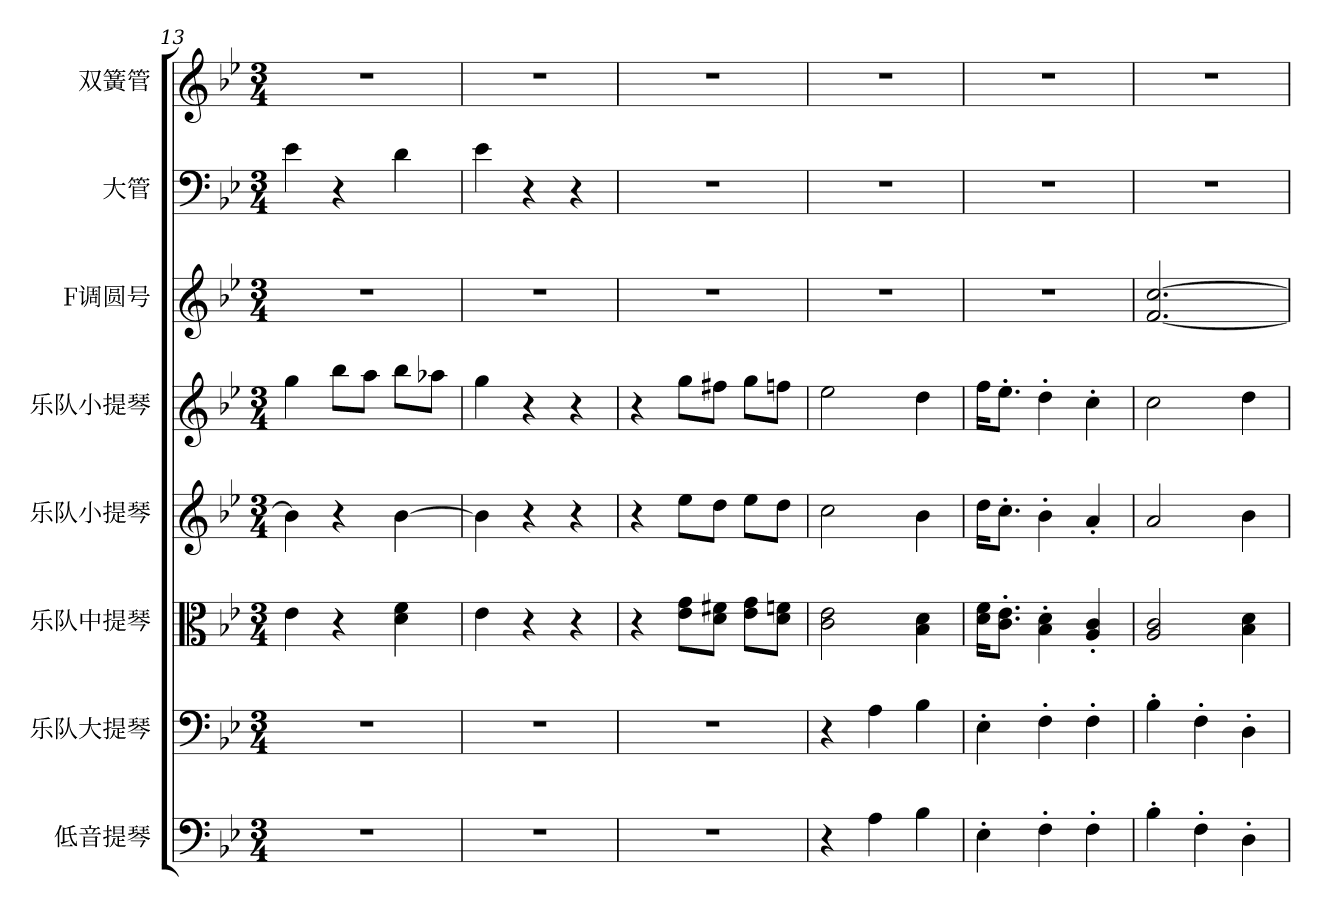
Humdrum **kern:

**kern	**kern	**kern	**kern	**kern	**kern	**kern	**kern
*part8	*part7	*part6	*part5	*part4	*part3	*part2	*part1
*staff8	*staff7	*staff6	*staff5	*staff4	*staff3	*staff2	*staff1
*I"低音提琴	*I"乐队大提琴	*I"乐队中提琴	*I"乐队小提琴	*I"乐队小提琴	*I"F调圆号	*I"大管	*I"双簧管
*clefF4	*clefF4	*clefC3	*clefG2	*clefG2	*clefG2	*clefF4	*clefG2
*ITrd7c12	*	*	*	*	*ITrd4c7	*	*
*k[b-e-]	*k[b-e-]	*k[b-e-]	*k[b-e-]	*k[b-e-]	*k[b-e-a-]	*k[b-e-]	*k[b-e-]
*M3/4	*M3/4	*M3/4	*M3/4	*M3/4	*M3/4	*M3/4	*M3/4
=13	=13	=13	=13	=13	=13	=13	=13
2.r	2.r	4e-\	4b-\]	4gg\	2.r	4e-\	2.r
.	.	4r	4r	8bb-\L	.	4r	.
.	.	.	.	8aa\J	.	.	.
.	.	4d\ 4f\	[4b-\	8bb-\L	.	4d\	.
.	.	.	.	8aa-X\J	.	.	.
=14	=14	=14	=14	=14	=14	=14	=14
2.r	2.r	4e-\	4b-\]	4gg\	2.r	4e-\	2.r
.	.	4r	4r	4r	.	4r	.
.	.	4r	4r	4r	.	4r	.
!!LO:PB:g=z
=15	=15	=15	=15	=15	=15	=15	=15
2.r	2.r	4r	4r	4r	2.r	2.r	2.r
.	.	8e-\ 8g\L	8ee-\L	8gg\L	.	.	.
.	.	8d\ 8f#X\J	8dd\J	8ff#X\J	.	.	.
.	.	8e-\ 8g\L	8ee-\L	8gg\L	.	.	.
.	.	8d\ 8fn\J	8dd\J	8ffn\J	.	.	.
=16	=16	=16	=16	=16	=16	=16	=16
4r	4r	2c\ 2e-\	2cc\	2ee-\	2.r	2.r	2.r
4AA\	4A\	.	.	.	.	.	.
4BB-\	4B-\	4B-\ 4d\	4b-\	4dd\	.	.	.
=17	=17	=17	=17	=17	=17	=17	=17
4EE-'\	4E-'\	16d\ 16f\KL	16dd\KL	16ff\KL	2.r	2.r	2.r
.	.	8.c\' 8.e-\'J	8.cc'\J	8.ee-'\J	.	.	.
4FF'\	4F'\	4B-\' 4d\'	4b-'\	4dd'\	.	.	.
4FF'\	4F'\	4A/' 4c/'	4a'/	4cc'\	.	.	.
=18	=18	=18	=18	=18	=18	=18	=18
4BB-'\	4B-'\	2A/ 2c/	2a/	2cc\	[2.B-/ [2.f/	2.r	2.r
4FF'\	4F'\	.	.	.	.	.	.
4DD'\	4D'\	4B-\ 4d\	4b-\	4dd\	.	.	.
=	=	=	=	=	=	=	=
*-	*-	*-	*-	*-	*-	*-	*-
